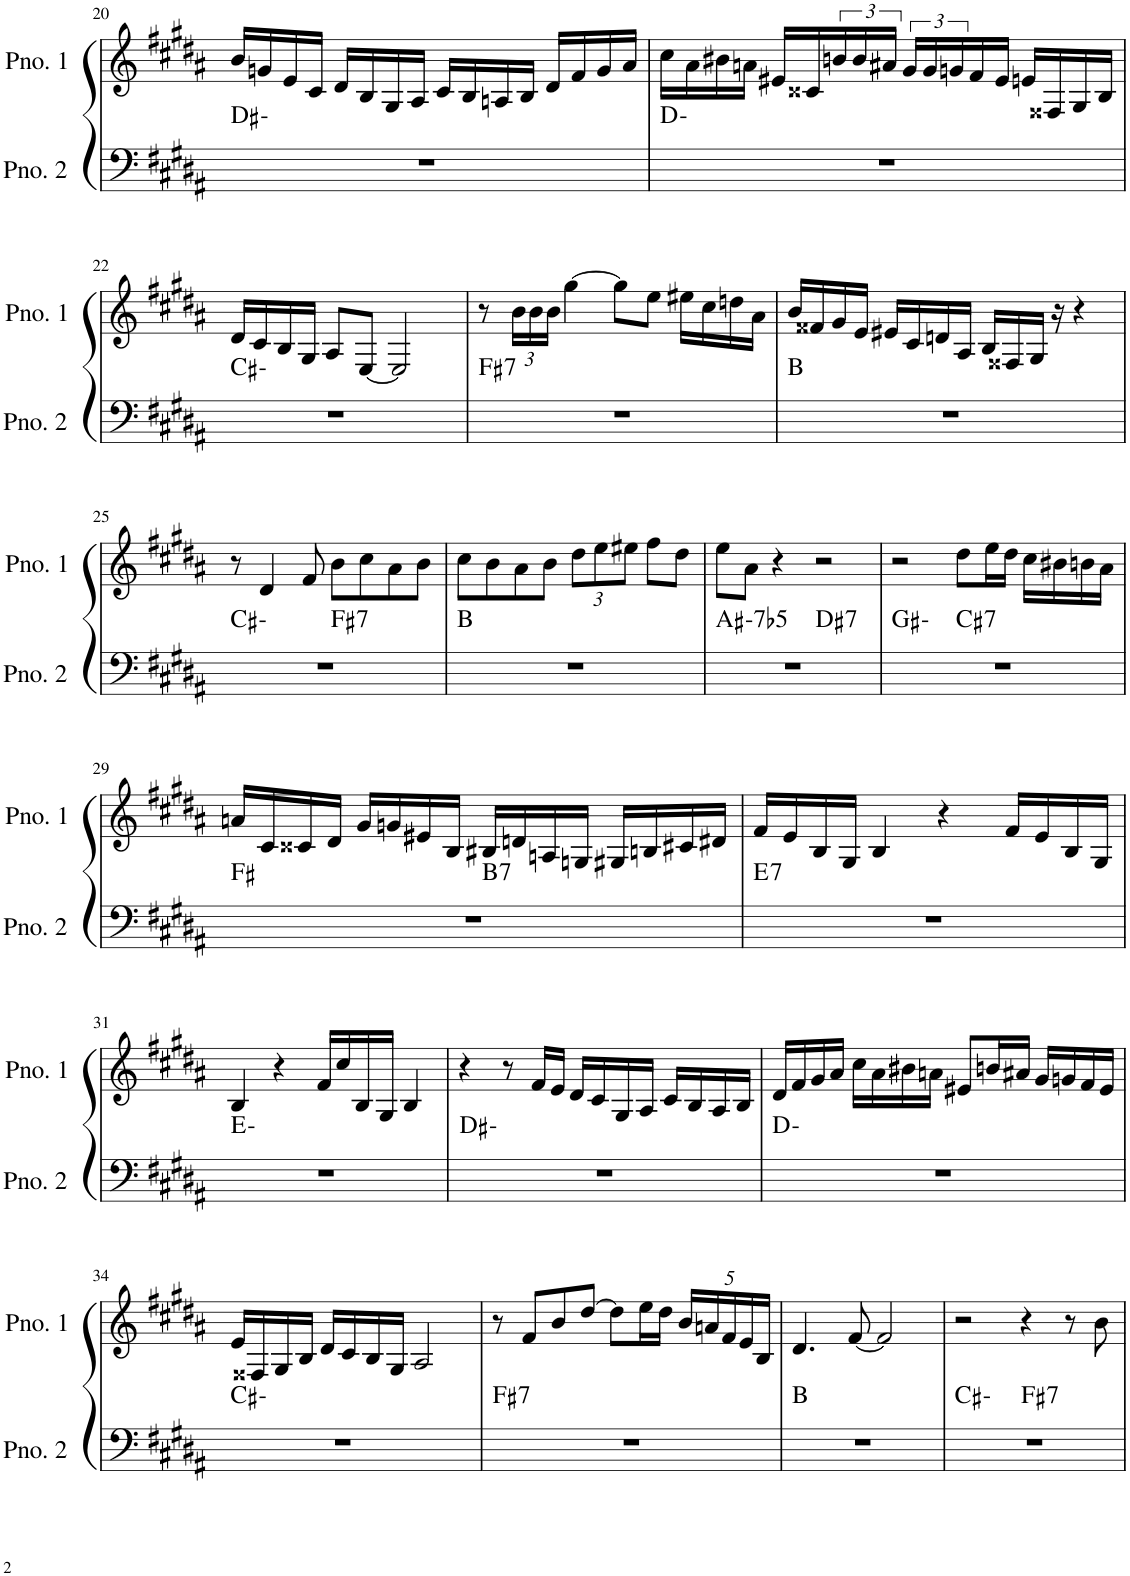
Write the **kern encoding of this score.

**kern	**harte	**kern
*part2	*part2	*part1
*staff2	*	*staff1
*I"ピアノ 2	*	*I"ピアノ 1
!!LO:PB:g=z
*clefF4	*	*clefG2
*k[f#c#g#d#a#]	*	*k[f#c#g#d#a#]
*M4/4	*	*M4/4
=20	=20	=20
1r	D#:min	16b/LL
.	.	16gn/
.	.	16e/
.	.	16c#/JJ
.	.	16d#/LL
.	.	16B/
.	.	16G#/
.	.	16A#/JJ
.	.	16c#/LL
.	.	16B/
.	.	16An/
.	.	16B/JJ
.	.	16d#/LL
.	.	16f#/
.	.	16g/
.	.	16a#/JJ
=21	=21	=21
1r	D:min	16cc#\LL
.	.	16a#\
.	.	16b#X\
.	.	16an\JJ
.	.	16e#X/LL
.	.	16c##X/
.	.	24bn/
.	.	24b/
.	.	24a#X/JJ
.	.	24g#/LL
.	.	24g#/
.	.	24gn/
.	.	16f#/
.	.	16e#/JJ
.	.	16en/LL
.	.	16F##X/
.	.	16G#/
.	.	16B/JJ
!!LO:LB:g=z
=22	=22	=22
1r	C#:min	16d#/LL
.	.	16c#/
.	.	16B/
.	.	16G#/JJ
.	.	8A#/L
.	.	[8E/J
.	.	2E/]
=23	=23	=23
!	!LO:H:kt=7	!
1r	F#:7	8r
*	*	*Xbrackettup
.	.	24b\LL
.	.	24b\
.	.	24b\JJ
.	.	[4gg#\
.	.	8gg#\L]
.	.	8ee\J
.	.	16ee#X\LL
.	.	16cc#\
.	.	16ddn\
.	.	16a#\JJ
=24	=24	=24
1r	B:maj	16b/LL
.	.	16f##X/
.	.	16g#/
.	.	16e/JJ
.	.	16e#X/LL
.	.	16c#/
.	.	16dn/
.	.	16A#/JJ
.	.	16B/LL
.	.	16F##X/
.	.	16G#/JJ
.	.	16r
.	.	4r
!!LO:LB:g=z
=25	=25	=25
*^	*	*
1r	2ryy	C#:min	8r
.	.	.	4d#/
.	.	.	8f#/
!	!	!LO:H:kt=7	!
.	2ryy	F#:7	8b\L
.	.	.	8cc#\
.	.	.	8a#\
.	.	.	8b\J
*v	*v	*	*
=26	=26	=26
1r	B:maj	8cc#\L
.	.	8b\
.	.	8a#\
.	.	8b\J
.	.	12dd#\L
.	.	12ee\
.	.	12ee#X\J
.	.	8ff#\L
.	.	8dd#\J
=27	=27	=27
!	!LO:H:kt=-7b5	!
*^	*	*
1r	2ryy	A#:hdim7	8ee\L
.	.	.	8a#\J
.	.	.	4r
!	!	!LO:H:kt=7	!
.	2ryy	D#:7	2r
=28	=28	=28	=28
1r	2ryy	G#:min	2r
!	!	!LO:H:kt=7	!
.	2ryy	C#:7	8dd#\L
.	.	.	16ee\L
.	.	.	16dd#\JJ
.	.	.	16cc#\LL
.	.	.	16b#X\
.	.	.	16bn\
.	.	.	16a#\JJ
!!LO:LB:g=z
=29	=29	=29	=29
1r	2ryy	F#:maj	16an/LL
.	.	.	16c#/
.	.	.	16c##X/
.	.	.	16d#/JJ
.	.	.	16g#/LL
.	.	.	16gn/
.	.	.	16e#X/
.	.	.	16B/JJ
!	!	!LO:H:kt=7	!
.	2ryy	B:7	16B#X/LL
.	.	.	16dn/
.	.	.	16An/
.	.	.	16Gn/JJ
.	.	.	16G#X/LL
.	.	.	16Bn/
.	.	.	16c#X/
.	.	.	16d#X/JJ
=30	=30	=30	=30
!	!	!LO:H:kt=7	!
*v	*v	*	*
1r	E:7	16f#/LL
.	.	16e/
.	.	16B/
.	.	16G#/JJ
.	.	4B/
.	.	4r
.	.	16f#/LL
.	.	16e/
.	.	16B/
.	.	16G#/JJ
!!LO:LB:g=z
=31	=31	=31
1r	E:min	4B/
.	.	4r
.	.	16f#/LL
.	.	16cc#/
.	.	16B/
.	.	16G#/JJ
.	.	4B/
=32	=32	=32
1r	D#:min	4r
.	.	8r
.	.	16f#/LL
.	.	16e/JJ
.	.	16d#/LL
.	.	16c#/
.	.	16G#/
.	.	16A#/JJ
.	.	16c#/LL
.	.	16B/
.	.	16A#/
.	.	16B/JJ
=33	=33	=33
1r	D:min	16d#/LL
.	.	16f#/
.	.	16g#/
.	.	16a#/JJ
.	.	16cc#\LL
.	.	16a#\
.	.	16b#X\
.	.	16an\JJ
.	.	8e#X/L
.	.	16bn/L
.	.	16a#X/JJ
.	.	16g#/LL
.	.	16gn/
.	.	16f#/
.	.	16e#/JJ
!!LO:LB:g=z
=34	=34	=34
1r	C#:min	16e/LL
.	.	16F##X/
.	.	16G#/
.	.	16B/JJ
.	.	16d#/LL
.	.	16c#/
.	.	16B/
.	.	16G#/JJ
.	.	2A#/
=35	=35	=35
!	!LO:H:kt=7	!
1r	F#:7	8r
.	.	8f#/L
.	.	8b/
.	.	[8dd#/J
.	.	8dd#\L]
.	.	16ee\L
.	.	16dd#\JJ
.	.	20b/LL
.	.	20an/
.	.	20f#/
.	.	20e/
.	.	20B/JJ
=36	=36	=36
1r	B:maj	4.d#/
.	.	[8f#/
.	.	2f#/]
=37	=37	=37
*^	*	*
1r	2ryy	C#:min	2r
!	!	!LO:H:kt=7	!
.	2ryy	F#:7	4r
.	.	.	8r
.	.	.	8b\
*v	*v	*	*
=	=	=
*-	*-	*-
